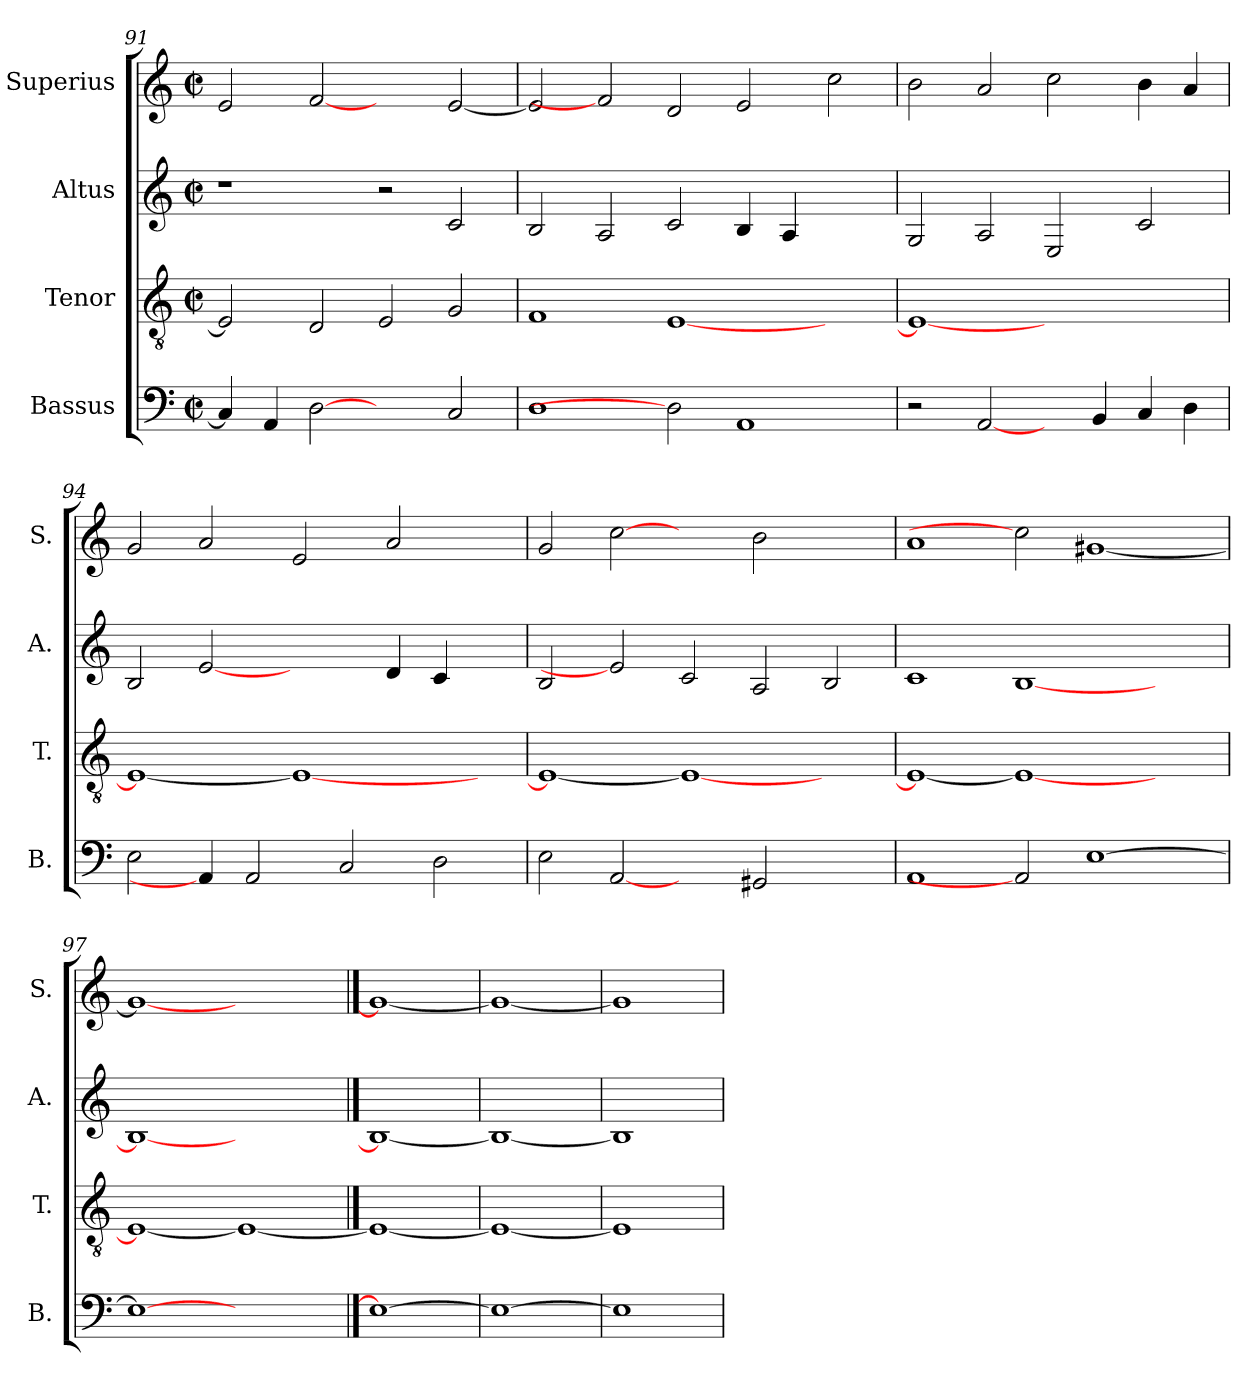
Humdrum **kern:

**kern	**kern	**kern	**kern
*part4	*part3	*part2	*part1
*staff4	*staff3	*staff2	*staff1
*I"Bassus	*I"Tenor	*I"Altus	*I"Superius
*I'B.	*I'T.	*I'A.	*I'S.
!!LO:PB:g=z
*clefF4	*clefGv2	*clefG2	*clefG2
*	*ITrd7c12	*	*
*k[]	*k[]	*k[]	*k[]
*C:	*C:	*C:	*C:
*M2/2	*M2/2	*M2/2	*M2/2
*met(c|)	*met(c|)	*met(c|)	*met(c|)
=91	=91	=91	=91
4Ci/]	2EEi/]	1r	2ei/
4AAi/	.	.	.
[2Di	2DDi/	.	[2fi
2ryy	2EEi/	2r	2ryy
2Ci/	2GGi/	2ci/	[<2ei/
=92	=92	=92	=92
1Di	1FFi	2Bi/	2ei/]
.	.	2Ai/	2fi]
2Di]	[<1EEi	2ci/	2di/
1AAi	.	4Bi/	2ei/
.	.	4Ai/	.
.	2ryy	2ryy	2cci\
=93	=93	=93	=93
2r	1EEi_<	2Gi/	2bi\
[2AAi/	.	2Ai/	2ai/
4ryy	1ryy	2Ei/	2cci\
4BBi/	.	.	.
4Ci/	.	2ci/	4bi\
4Di\	.	.	4ai/
!!LO:LB:g=z
=94	=94	=94	=94
2Ei\	1EEi_<	2Bi/	2gi/
4AAi/]	.	[2ei	2ai/
2AAi/	.	.	.
.	1EEi_	2ryy	2ei/
2Ci/	.	.	.
.	.	4di/	2ai/
2Di\	.	4ci/	.
.	4ryy	4ryy	4ryy
=95	=95	=95	=95
2Ei\	1EEi_<	2Bi/	2gi/
[2AAi	.	2ei]	[2cci
2ryy	1EEi_	2ci/	2ryy
2GG#Xi/	.	2Ai/	2bi\
2ryy	2ryy	2Bi/	2ryy
=96	=96	=96	=96
1AAi	1EEi_<	1ci	1ai
2AAi]	1EEi_	[<1Bi	2cci]
[>1Ei	.	.	[<1g#Xi
.	2ryy	2ryy	.
=97	=97	=97	=97
1Ei_>	1EEi_<	1Bi_<	1g#i_<
1ryy	1EEi_	1ryy	1ryy
==98	==98	==98	==98
1Ei_	1EEi_	1Bi_	1g#i_
=99	=99	=99	=99
1Ei_	1EEi_	1Bi_	1g#i_
=100	=100	=100	=100
1Ei]	1EEi]	1Bi]	1g#i]
=	=	=	=
*-	*-	*-	*-
